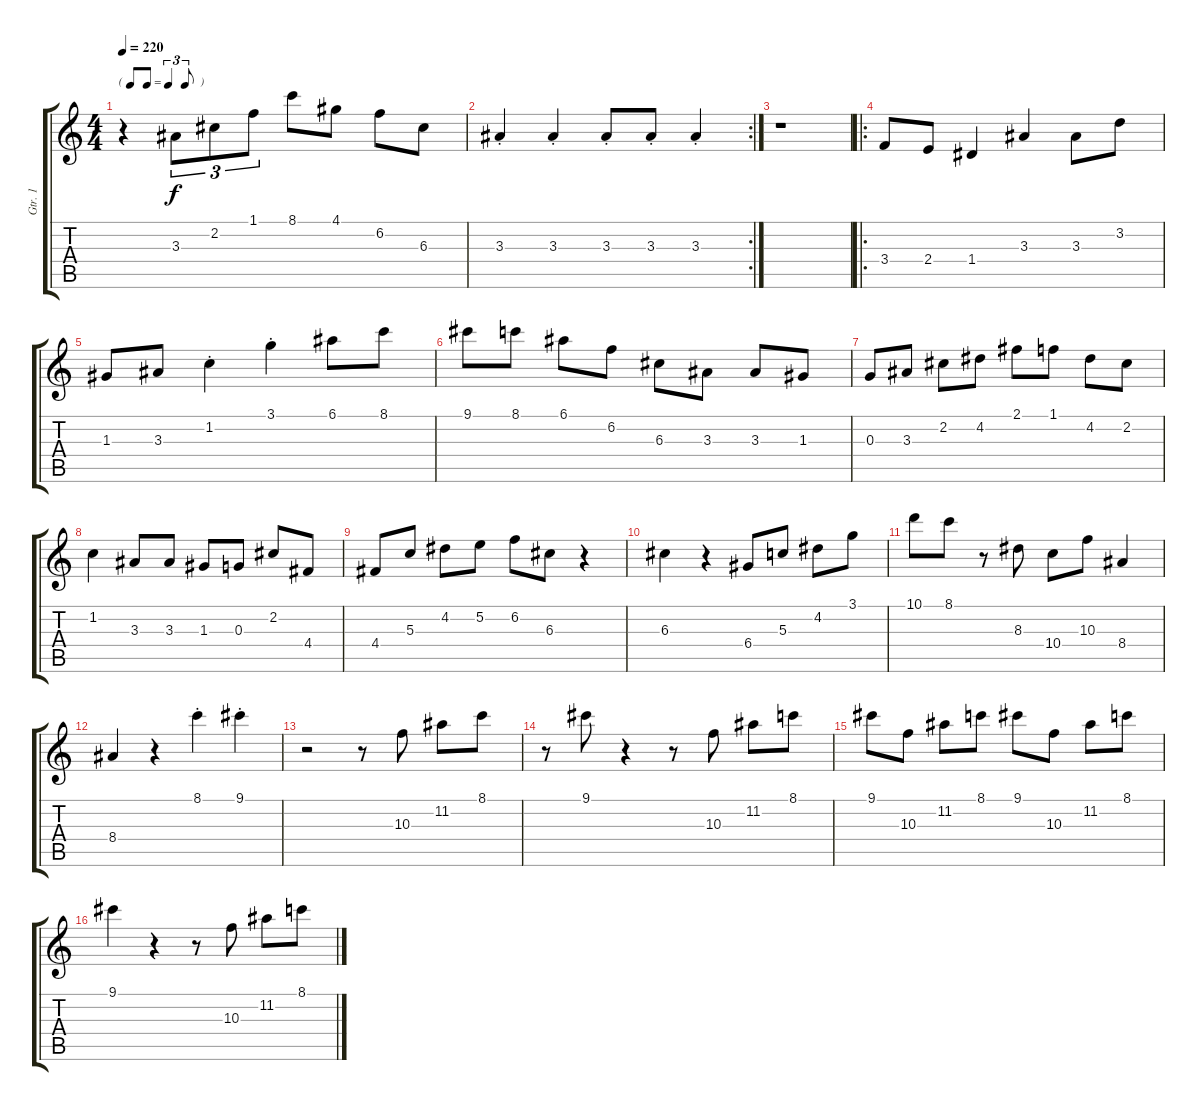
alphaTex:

\track ("Gtr. 1" "Gtr. 1") {instrument acousticguitarsteel}
\staff {score tabs}
\tuning (E4 B3 G3 D3 A2 E2) {hide}
\ts (4 4)
\tf triplet8th
\tempo 220
\clef g2
\ks c
r.4{dy f} 3.3.8{tu (3 2)} 2.2.8{tu (3 2)} 1.1.8{tu (3 2)} 8.1.8 4.1.8 6.2.8 6.3.8 |
\rc 2
3.3{st}.4 3.3{st}.4 3.3{st}.8 3.3{st}.8 3.3{st}.4 |
r.1 |
\ro
3.4.8 2.4.8 1.4.4 3.3.4 3.3.8 3.2.8 |
1.3.8 3.3.8 1.2{st}.4 3.1{st}.4 6.1.8 8.1.8 |
9.1.8 8.1.8 6.1.8 6.2.8 6.3.8 3.3.8 3.3.8 1.3.8 |
0.3.8 3.3.8 2.2.8 4.2.8 2.1.8 1.1.8 4.2.8 2.2.8 |
1.2.4 3.3.8 3.3.8 1.3.8 0.3.8 2.2.8 4.4.8 |
4.4.8 5.3.8 4.2.8 5.2.8 6.2.8 6.3.8 r.4 |
6.3.4 r.4 6.4.8 5.3.8 4.2.8 3.1.8 |
10.1.8 8.1.8 r.8 8.3.8 10.4.8 10.3.8 8.4.4 |
8.4.4 r.4 8.1{st}.4 9.1{st}.4 |
r.2 r.8 10.3.8 11.2.8 8.1.8 |
r.8 9.1.8 r.4 r.8 10.3.8 11.2.8 8.1.8 |
9.1.8 10.3.8 11.2.8 8.1.8 9.1.8 10.3.8 11.2.8 8.1.8 |
9.1.4 r.4 r.8 10.3.8 11.2.8 8.1.8
